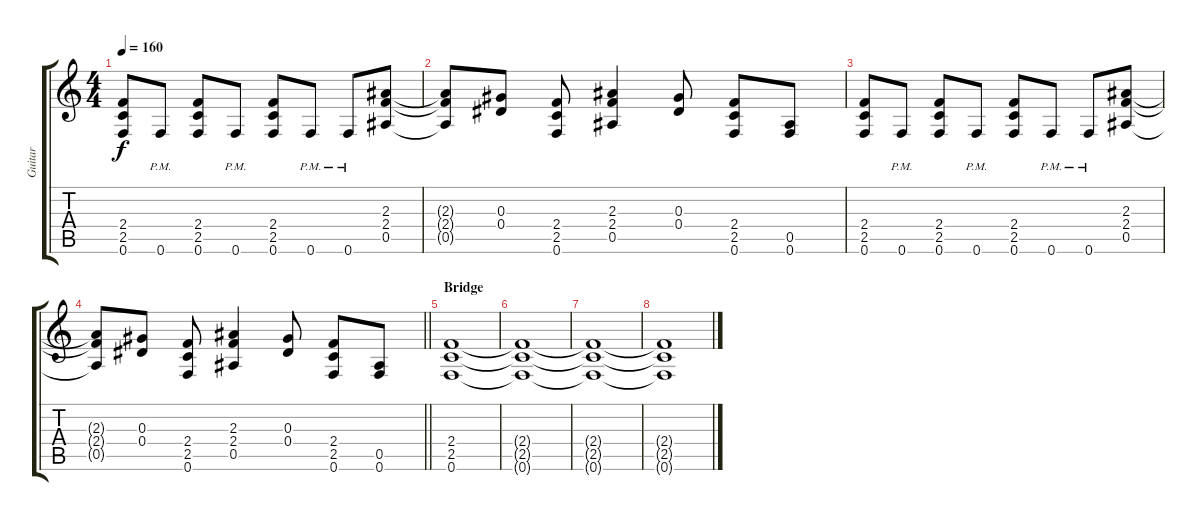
\track ("Guitar" "Guitar") {instrument distortionguitar}
\staff {score tabs}
\tuning (F4 C4 Ab3 Eb3 Bb2 F2) {hide}
\ts (4 4)
\tempo 160
\clef g2
\ks c
(2.4 2.5 0.6).8{dy f} 0.6{pm}.8 (2.4 2.5 0.6).8 0.6{pm}.8 (2.4 2.5 0.6).8 0.6{pm}.8 0.6{pm}.8 (2.3 2.4 0.5).8 |
(2.3{t} 2.4{t} 0.5{t}).8 (0.3 0.4).8 (2.4 2.5 0.6).8 (2.3 2.4 0.5).4 (0.3 0.4).8 (2.4 2.5 0.6).8 (0.5 0.6).8 |
(2.4 2.5 0.6).8 0.6{pm}.8 (2.4 2.5 0.6).8 0.6{pm}.8 (2.4 2.5 0.6).8 0.6{pm}.8 0.6{pm}.8 (2.3 2.4 0.5).8 |
\barLineRight lightlight
(2.3{t} 2.4{t} 0.5{t}).8 (0.3 0.4).8 (2.4 2.5 0.6).8 (2.3 2.4 0.5).4 (0.3 0.4).8 (2.4 2.5 0.6).8 (0.5 0.6).8 |
\section ("" "Bridge")
(2.4 2.5 0.6).1{volume 0} |
(2.4{t} 2.5{t} 0.6{t}).1 |
(2.4{t} 2.5{t} 0.6{t}).1 |
(2.4{t} 2.5{t} 0.6{t}).1
